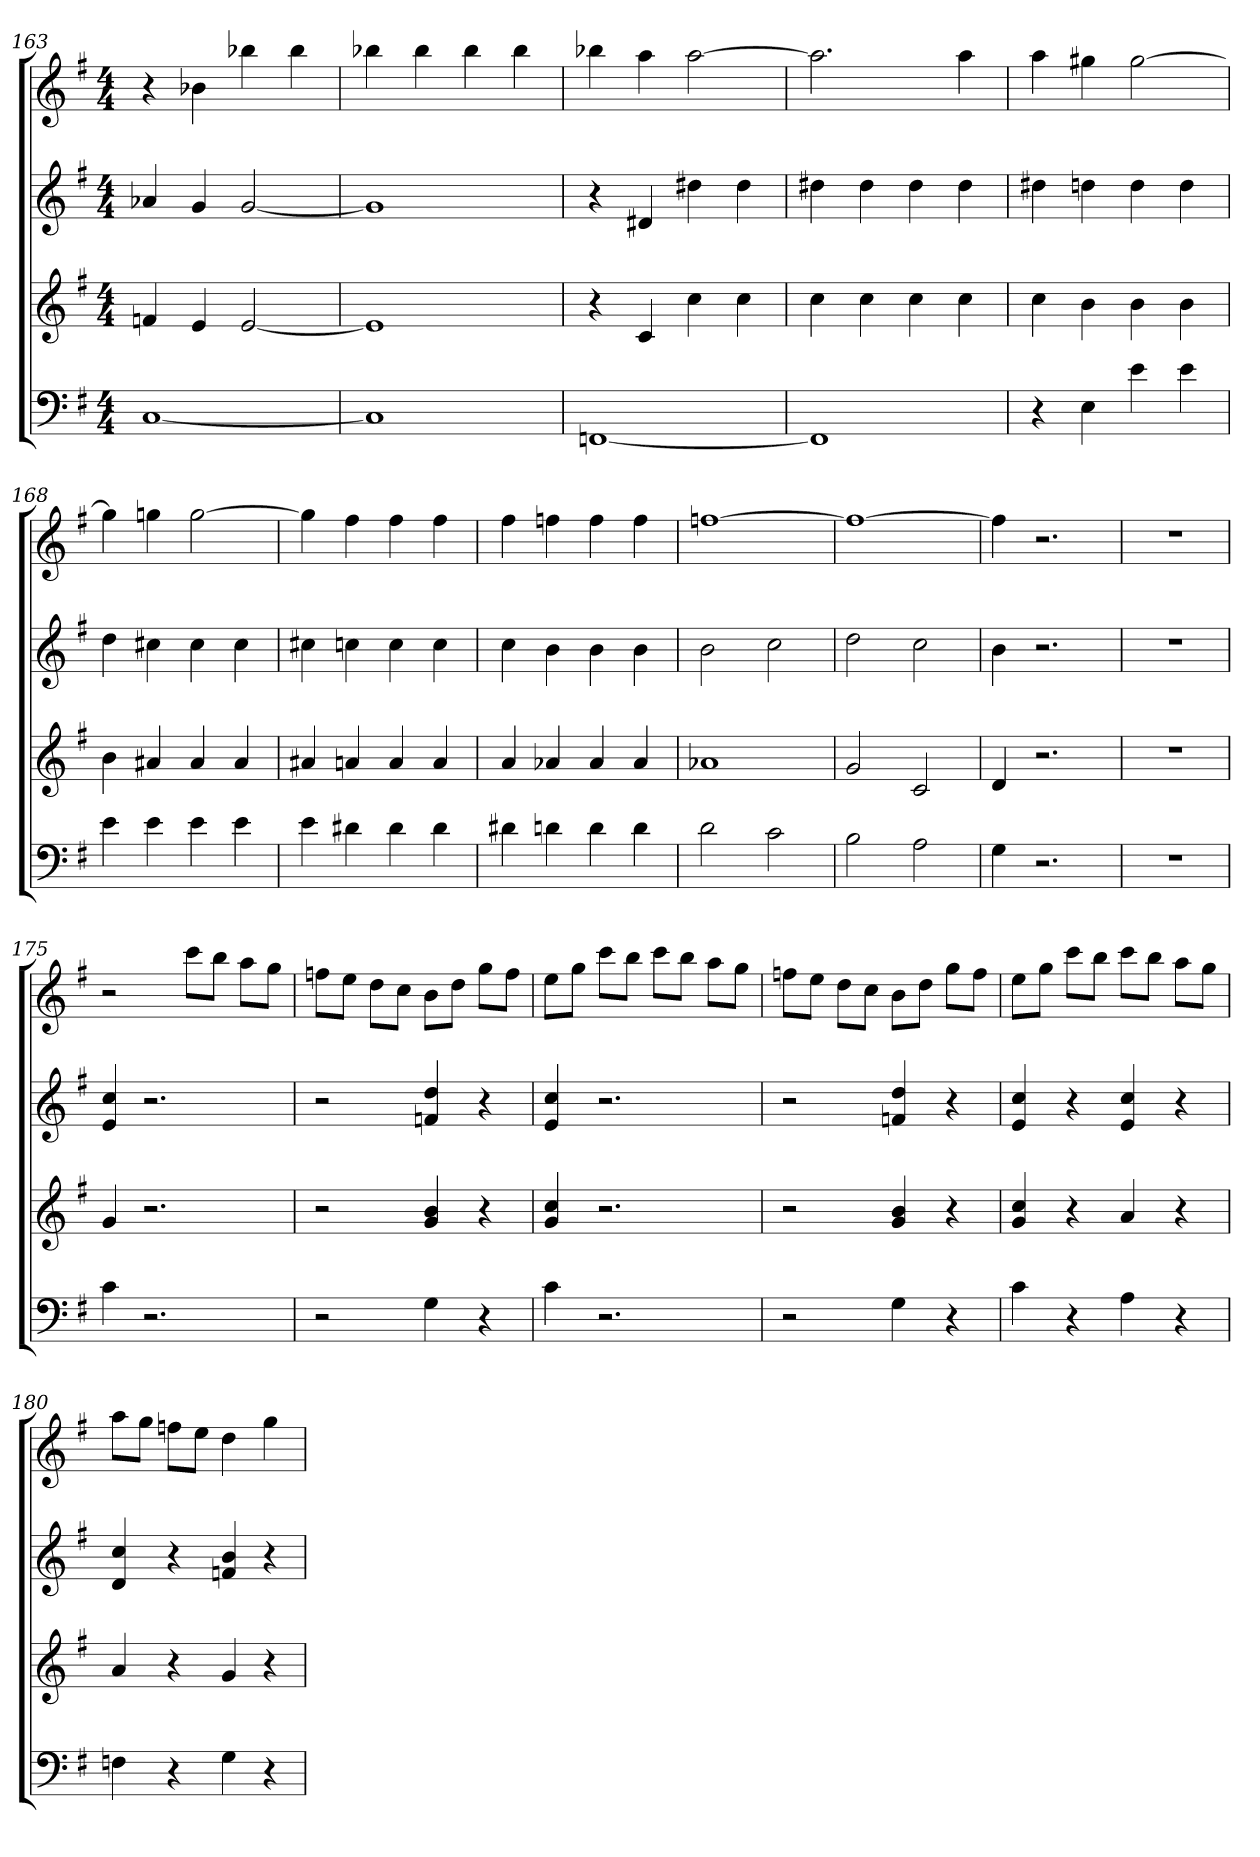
**kern	**kern	**kern	**kern
*part4	*part3	*part2	*part1
*staff4	*staff3	*staff2	*staff1
*k[f#]	*k[f#]	*k[f#]	*k[f#]
*G:	*G:	*G:	*G:
*M4/4	*M4/4	*M4/4	*M4/4
=163	=163	=163	=163
[1C	4fn	4a-X	4r
.	4e	4g	4b-X
.	[2e	[2g	4bb-X
.	.	.	4bb-
=164	=164	=164	=164
1C]	1e]	1g]	4bb-X
.	.	.	4bb-
.	.	.	4bb-
.	.	.	4bb-
=165	=165	=165	=165
[1FFn	4r	4r	4bb-X
.	4c	4d#X	4aa
.	4cc	4dd#X	[2aa
.	4cc	4dd#	.
=166	=166	=166	=166
1FF]	4cc	4dd#X	2.aa]
.	4cc	4dd#	.
.	4cc	4dd#	.
.	4cc	4dd#	4aa
=167	=167	=167	=167
4r	4cc	4dd#X	4aa
4E	4b	4ddn	4gg#X
4e	4b	4dd	[2gg#
4e	4b	4dd	.
=168	=168	=168	=168
4e	4b	4dd	4gg#]
4e	4a#X	4cc#X	4ggn
4e	4a#	4cc#	[2gg
4e	4a#	4cc#	.
=169	=169	=169	=169
4e	4a#X	4cc#X	4gg]
4d#X	4an	4ccn	4ff#
4d#	4a	4cc	4ff#
4d#	4a	4cc	4ff#
=170	=170	=170	=170
4d#X	4a	4cc	4ff#
4dn	4a-X	4b	4ffn
4d	4a-	4b	4ff
4d	4a-	4b	4ff
=171	=171	=171	=171
2d	1a-X	2b	[1ffn
2c	.	2cc	.
=172	=172	=172	=172
2B	2g	2dd	1ff_
2A	2c	2cc	.
=173	=173	=173	=173
4G	4d	4b	4ff]
2.r	2.r	2.r	2.r
=174	=174	=174	=174
1r	1r	1r	1r
=175	=175	=175	=175
4c	4g	4e 4cc	2r
2.r	2.r	2.r	.
.	.	.	8cccL
.	.	.	8bbJ
.	.	.	8aaL
.	.	.	8ggJ
=176	=176	=176	=176
2r	2r	2r	8ffnL
.	.	.	8eeJ
.	.	.	8ddL
.	.	.	8ccJ
4G	4g 4b	4fn 4dd	8bL
.	.	.	8ddJ
4r	4r	4r	8ggL
.	.	.	8ffJ
=177	=177	=177	=177
4c	4g 4cc	4e 4cc	8eeL
.	.	.	8ggJ
2.r	2.r	2.r	8cccL
.	.	.	8bbJ
.	.	.	8cccL
.	.	.	8bbJ
.	.	.	8aaL
.	.	.	8ggJ
=178	=178	=178	=178
2r	2r	2r	8ffnL
.	.	.	8eeJ
.	.	.	8ddL
.	.	.	8ccJ
4G	4g 4b	4fn 4dd	8bL
.	.	.	8ddJ
4r	4r	4r	8ggL
.	.	.	8ffJ
=179	=179	=179	=179
4c	4g 4cc	4e 4cc	8eeL
.	.	.	8ggJ
4r	4r	4r	8cccL
.	.	.	8bbJ
4A	4a	4e 4cc	8cccL
.	.	.	8bbJ
4r	4r	4r	8aaL
.	.	.	8ggJ
=180	=180	=180	=180
4Fn	4a	4d 4cc	8aaL
.	.	.	8ggJ
4r	4r	4r	8ffnL
.	.	.	8eeJ
4G	4g	4fn 4b	4dd
4r	4r	4r	4gg
=	=	=	=
*-	*-	*-	*-
